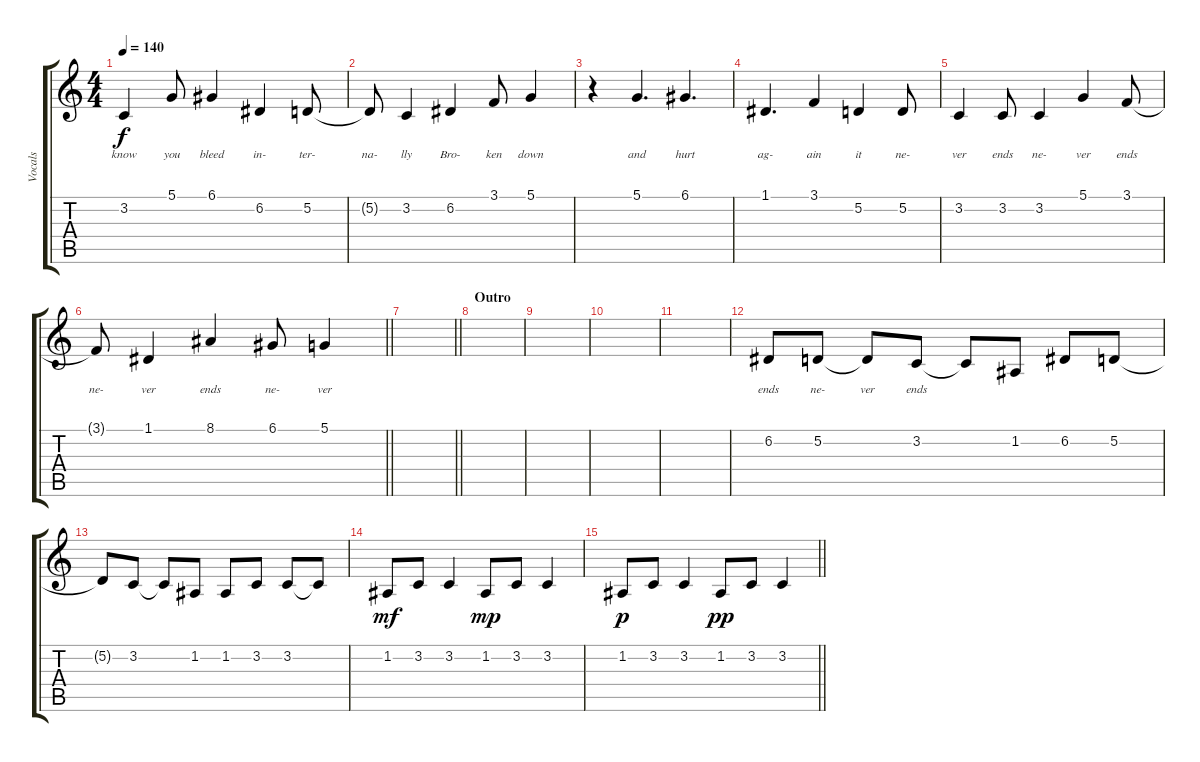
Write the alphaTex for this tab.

\track ("Vocals" "Vocals") {instrument baritonesax}
\staff {score tabs}
\tuning (D4 A3 F3 C3 G2 C2) {hide}
\ts (4 4)
\tempo 140
\clef g2
\ks c
3.2.4{lyrics (0 "know") lyrics (1 "") lyrics (2 "") lyrics (3 "") lyrics (4 "") dy f} 5.1.8{lyrics (0 "you") lyrics (1 "") lyrics (2 "") lyrics (3 "") lyrics (4 "")} 6.1.4{lyrics (0 "bleed") lyrics (1 "") lyrics (2 "") lyrics (3 "") lyrics (4 "")} 6.2.4{lyrics (0 "in-") lyrics (1 "") lyrics (2 "") lyrics (3 "") lyrics (4 "")} 5.2.8{lyrics (0 "ter-") lyrics (1 "") lyrics (2 "") lyrics (3 "") lyrics (4 "")} |
5.2{t}.8{lyrics (0 "na-") lyrics (1 "") lyrics (2 "") lyrics (3 "") lyrics (4 "")} 3.2.4{lyrics (0 "lly") lyrics (1 "") lyrics (2 "") lyrics (3 "") lyrics (4 "")} 6.2.4{lyrics (0 "Bro-") lyrics (1 "") lyrics (2 "") lyrics (3 "") lyrics (4 "")} 3.1.8{lyrics (0 "ken") lyrics (1 "") lyrics (2 "") lyrics (3 "") lyrics (4 "")} 5.1.4{lyrics (0 "down") lyrics (1 "") lyrics (2 "") lyrics (3 "") lyrics (4 "")} |
r.4 5.1.4{d lyrics (0 "and") lyrics (1 "") lyrics (2 "") lyrics (3 "") lyrics (4 "")} 6.1.4{d lyrics (0 "hurt") lyrics (1 "") lyrics (2 "") lyrics (3 "") lyrics (4 "")} |
1.1.4{d lyrics (0 "ag-") lyrics (1 "") lyrics (2 "") lyrics (3 "") lyrics (4 "")} 3.1.4{lyrics (0 "ain") lyrics (1 "") lyrics (2 "") lyrics (3 "") lyrics (4 "")} 5.2.4{lyrics (0 "it") lyrics (1 "") lyrics (2 "") lyrics (3 "") lyrics (4 "")} 5.2.8{lyrics (0 "ne-") lyrics (1 "") lyrics (2 "") lyrics (3 "") lyrics (4 "")} |
3.2.4{lyrics (0 "ver") lyrics (1 "") lyrics (2 "") lyrics (3 "") lyrics (4 "")} 3.2.8{lyrics (0 "ends") lyrics (1 "") lyrics (2 "") lyrics (3 "") lyrics (4 "")} 3.2.4{lyrics (0 "ne-") lyrics (1 "") lyrics (2 "") lyrics (3 "") lyrics (4 "")} 5.1.4{lyrics (0 "ver") lyrics (1 "") lyrics (2 "") lyrics (3 "") lyrics (4 "")} 3.1.8{lyrics (0 "ends") lyrics (1 "") lyrics (2 "") lyrics (3 "") lyrics (4 "")} |
\barLineRight lightlight
3.1{t}.8{lyrics (0 "ne-") lyrics (1 "") lyrics (2 "") lyrics (3 "") lyrics (4 "")} 1.1.4{lyrics (0 "ver") lyrics (1 "") lyrics (2 "") lyrics (3 "") lyrics (4 "")} 8.1.4{lyrics (0 "ends") lyrics (1 "") lyrics (2 "") lyrics (3 "") lyrics (4 "")} 6.1.8{lyrics (0 "ne-") lyrics (1 "") lyrics (2 "") lyrics (3 "") lyrics (4 "")} 5.1.4{lyrics (0 "ver") lyrics (1 "") lyrics (2 "") lyrics (3 "") lyrics (4 "")} |
\barLineRight lightlight
|
\section ("" "Outro")
|
|
|
|
6.2.8{lyrics (0 "ends") lyrics (1 "") lyrics (2 "") lyrics (3 "") lyrics (4 "")} 5.2.8{lyrics (0 "ne-") lyrics (1 "") lyrics (2 "") lyrics (3 "") lyrics (4 "")} 5.2{t}.8{lyrics (0 "ver") lyrics (1 "") lyrics (2 "") lyrics (3 "") lyrics (4 "")} 3.2.8{lyrics (0 "ends") lyrics (1 "") lyrics (2 "") lyrics (3 "") lyrics (4 "")} 3.2{t}.8 1.2.8 6.2.8 5.2.8 |
5.2{t}.8 3.2.8 3.2{t}.8 1.2.8 1.2.8 3.2.8 3.2.8 3.2{t}.8 |
1.2.8{dy mf} 3.2.8 3.2.4 1.2.8{dy mp} 3.2.8 3.2.4 |
\barLineRight lightlight
1.2.8{dy p} 3.2.8 3.2.4 1.2.8{dy pp} 3.2.8 3.2.4
